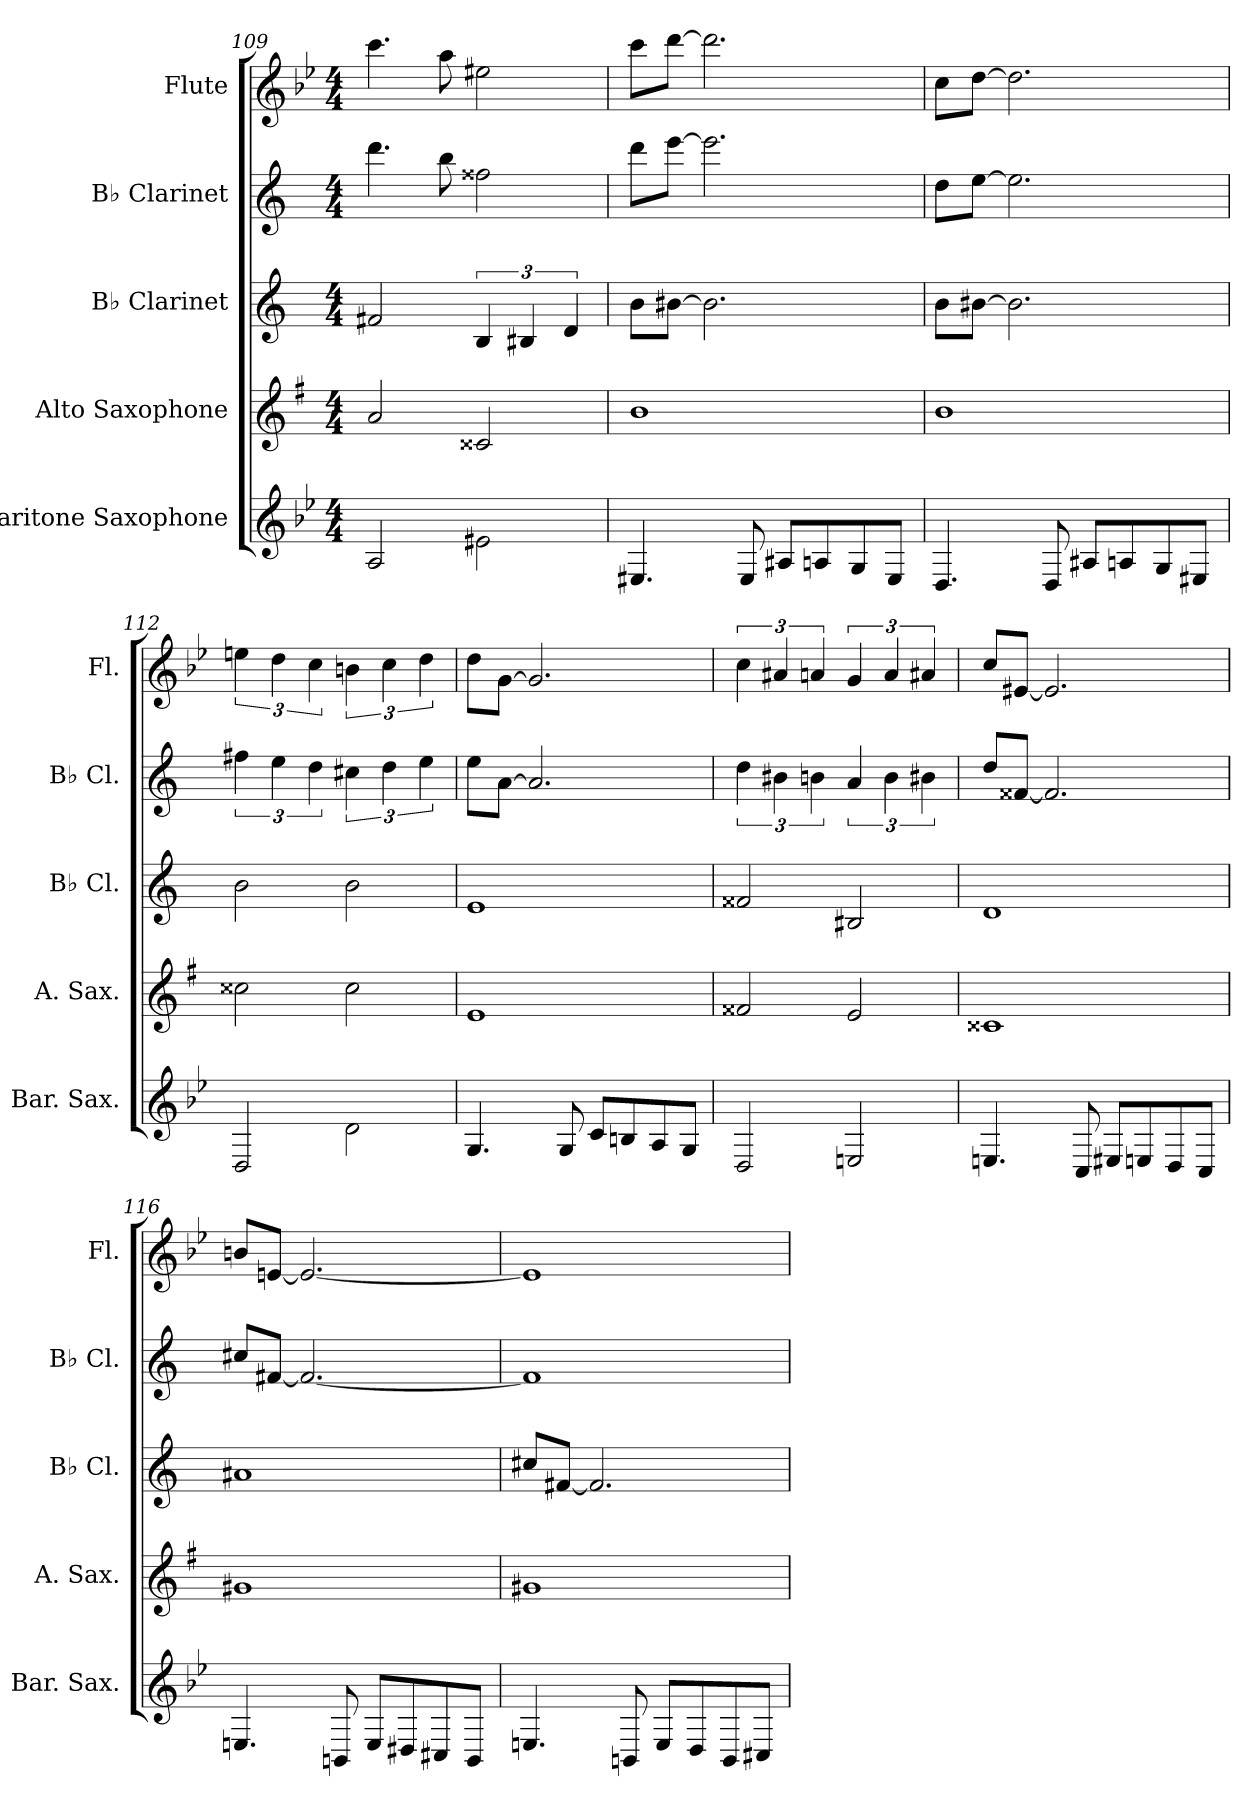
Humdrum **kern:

**kern	**kern	**kern	**kern	**kern
*part5	*part4	*part3	*part2	*part1
*staff5	*staff4	*staff3	*staff2	*staff1
*I"Baritone Saxophone	*I"Alto Saxophone	*I"B♭ Clarinet	*I"B♭ Clarinet	*I"Flute
*I'Bar. Sax.	*I'A. Sax.	*I'B♭ Cl.	*I'B♭ Cl.	*I'Fl.
*clefG2	*clefG2	*clefG2	*clefG2	*clefG2
*ITrd12c21	*ITrd5c9	*ITrd1c2	*ITrd1c2	*
*k[b-e-]	*k[b-e-]	*k[b-e-]	*k[b-e-]	*k[b-e-]
*M4/4	*M4/4	*M4/4	*M4/4	*M4/4
=109	=109	=109	=109	=109
2AA/	2c/	2en/	4.ccc\	4.ccc\
.	.	.	8aa\	8aa\
2E#X\	2E#X/	6A/	2ee#X\	2ee#X\
.	.	6A#X/	.	.
.	.	6c/	.	.
=110	=110	=110	=110	=110
4.EE#X/	1d	8a\L	8ccc\L	8ccc\L
.	.	[8a#X\J	[8ddd\J	[8ddd\J
.	.	2.a#\]	2.ddd\]	2.ddd\]
8EE#/	.	.	.	.
8AA#X/L	.	.	.	.
8AAn/	.	.	.	.
8GG/	.	.	.	.
8EE#/J	.	.	.	.
!!LO:PB:g=z
=111	=111	=111	=111	=111
4.DD/	1d	8a\L	8cc\L	8cc\L
.	.	[8a#X\J	[8dd\J	[8dd\J
.	.	2.a#\]	2.dd\]	2.dd\]
8DD/	.	.	.	.
8AA#X/L	.	.	.	.
8AAn/	.	.	.	.
8GG/	.	.	.	.
8EE#X/J	.	.	.	.
=112	=112	=112	=112	=112
2DD/	2e#X\	2a\	6een\	6een\
.	.	.	6dd\	6dd\
.	.	.	6cc\	6cc\
2D\	2e#\	2a\	6bn\	6bn\
.	.	.	6cc\	6cc\
.	.	.	6dd\	6dd\
=113	=113	=113	=113	=113
4.GG/	1G	1d	8dd\L	8dd\L
.	.	.	[8g\J	[8g\J
.	.	.	2.g/]	2.g/]
8GG/	.	.	.	.
8C/L	.	.	.	.
8BBn/	.	.	.	.
8AA/	.	.	.	.
8GG/J	.	.	.	.
=114	=114	=114	=114	=114
2DD/	2A#X/	2e#X/	6cc\	6cc\
.	.	.	6a#X\	6a#X/
.	.	.	6an\	6an/
2EEn/	2G/	2A#X/	6g/	6g/
.	.	.	6a\	6a/
.	.	.	6a#X\	6a#X/
!!LO:LB:g=z
=115	=115	=115	=115	=115
4.EEn/	1E#X	1c	8cc/L	8cc/L
.	.	.	[8e#X/J	[8e#X/J
.	.	.	2.e#/]	2.e#/]
8CC/	.	.	.	.
8EE#X/L	.	.	.	.
8EEn/	.	.	.	.
8DD/	.	.	.	.
8CC/J	.	.	.	.
=116	=116	=116	=116	=116
4.EEn/	1Bn	1g#X	8bn/L	8bn/L
.	.	.	[8en/J	[8en/J
.	.	.	2.e/_	2.e/_
8BBBn/	.	.	.	.
8EE/L	.	.	.	.
8DD#X/	.	.	.	.
8CC#X/	.	.	.	.
8BBB/J	.	.	.	.
=117	=117	=117	=117	=117
4.EEn/	1Bn	8bn/L	1e]	1e]
.	.	[8en/J	.	.
.	.	2.e/]	.	.
8BBBn/	.	.	.	.
8EE/L	.	.	.	.
8DD/	.	.	.	.
8BBB/	.	.	.	.
8CC#X/J	.	.	.	.
=	=	=	=	=
*-	*-	*-	*-	*-
